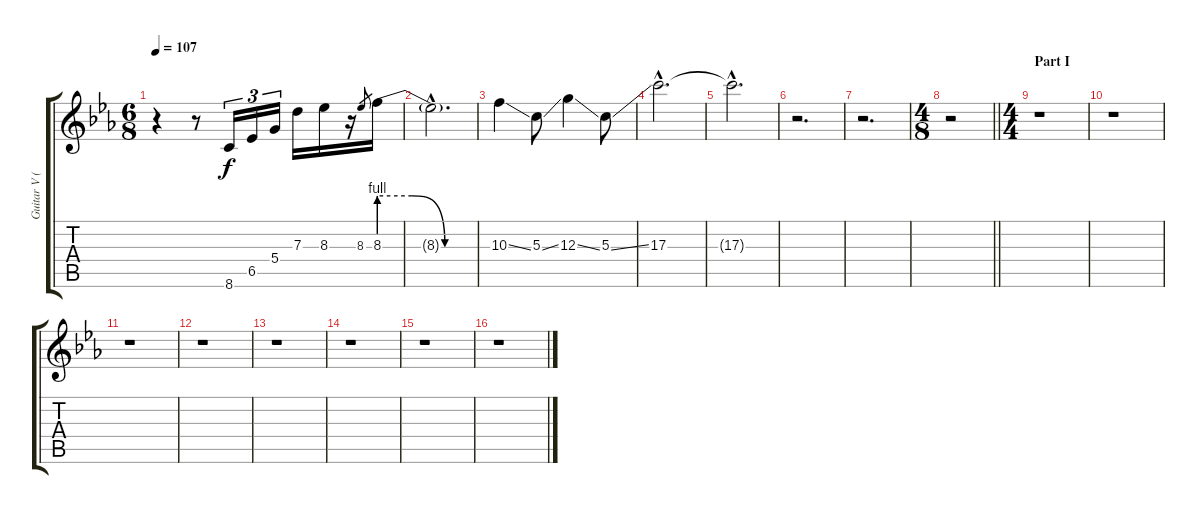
\track ("Guitar V (Daita)" "Guitar V (") {instrument distortionguitar}
\staff {score tabs}
\tuning (E4 B3 G3 D3 A2 E2) {hide}
\ts (6 8)
\tempo 107
\clef g2
\ks eb
r.4{dy f} r.8 8.6.16{tu (3 2)} 6.5.16{tu (3 2)} 5.4.16{tu (3 2)} 7.3.16 8.3.16 r.16 8.3.8{gr} 8.3{be (custom 0 4 20 4 40 0 60 0)}.16 |
8.3{hac t}.2{d} |
10.3{ss}.4 5.3{ss}.8 12.3{ss}.4 5.3{ss}.8 |
17.3{hac}.2{d} |
17.3{hac t}.2{d} |
r.2{d} |
r.2{d} |
\ts (4 8)
\barLineRight lightlight
r.2 |
\ts (4 4)
\section ("" "Part I")
r.1 |
r.1 |
r.1 |
r.1 |
r.1 |
r.1 |
r.1 |
r.1
